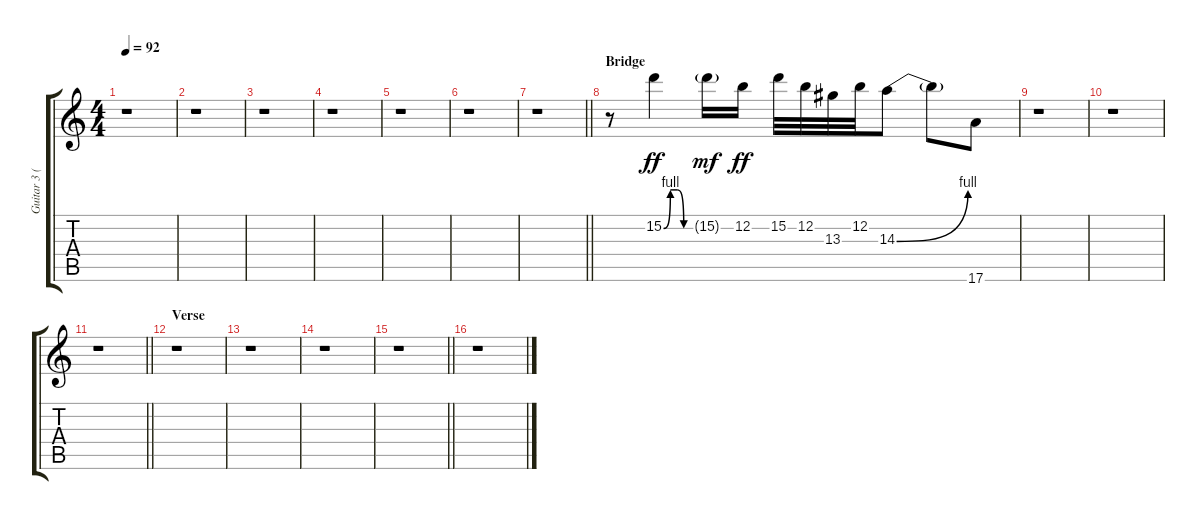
\track ("Guitar 3 (fills and Solo)" "Guitar 3 (") {instrument distortionguitar}
\staff {score tabs}
\tuning (E4 B3 G3 D3 A2 E2) {hide}
\ts (4 4)
\tempo 92
\clef g2
\ks c
r.1{dy ff} |
r.1 |
r.1 |
r.1 |
r.1 |
r.1 |
\barLineRight lightlight
r.1 |
\section ("" "Bridge")
r.8 15.2{be (custom 0 0 15 4 30 4 45 0 60 0)}.4 15.2{g}.16{dy mf} 12.2.16{dy ff} 15.2.32 12.2.32 13.3.32 12.2.32 14.3{be (bend 0 0 60 4)}.8 14.3{t}.8 17.6.8 |
r.1 |
r.1 |
\barLineRight lightlight
r.1 |
\section ("" "Verse")
r.1 |
r.1 |
r.1 |
\barLineRight lightlight
r.1 |
r.1
